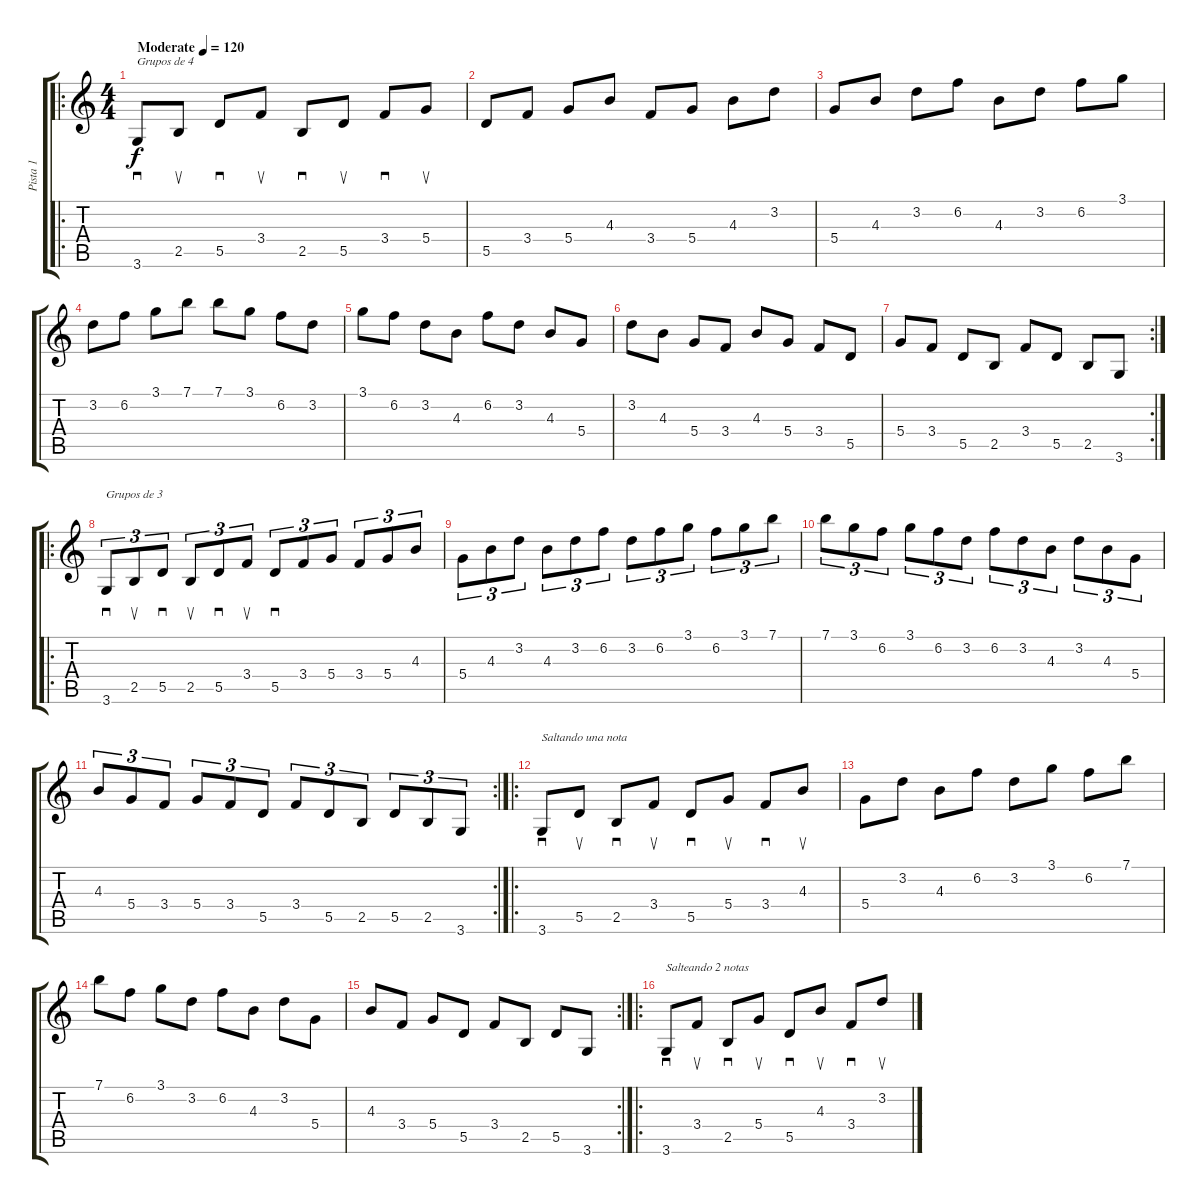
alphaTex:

\track ("Pista 1" "Pista 1") {instrument acousticguitarsteel}
\staff {score tabs}
\tuning (E4 B3 G3 D3 A2 E2) {hide}
\ro
\ts (4 4)
\tempo (120 "Moderate")
\clef g2
\ks c
3.6.8{sd txt "Grupos de 4" dy f instrument acousticguitarsteel} 2.5.8{su} 5.5.8{sd} 3.4.8{su} 2.5.8{sd} 5.5.8{su} 3.4.8{sd} 5.4.8{su} |
5.5.8 3.4.8 5.4.8 4.3.8 3.4.8 5.4.8 4.3.8 3.2.8 |
5.4.8 4.3.8 3.2.8 6.2.8 4.3.8 3.2.8 6.2.8 3.1.8 |
3.2.8 6.2.8 3.1.8 7.1.8 7.1.8 3.1.8 6.2.8 3.2.8 |
3.1.8 6.2.8 3.2.8 4.3.8 6.2.8 3.2.8 4.3.8 5.4.8 |
3.2.8 4.3.8 5.4.8 3.4.8 4.3.8 5.4.8 3.4.8 5.5.8 |
\rc 2
5.4.8 3.4.8 5.5.8 2.5.8 3.4.8 5.5.8 2.5.8 3.6.8 |
\ro
3.6.8{sd tu (3 2) txt "Grupos de 3"} 2.5.8{su tu (3 2)} 5.5.8{sd tu (3 2)} 2.5.8{su tu (3 2)} 5.5.8{sd tu (3 2)} 3.4.8{su tu (3 2)} 5.5.8{sd tu (3 2)} 3.4.8{tu (3 2)} 5.4.8{tu (3 2)} 3.4.8{tu (3 2)} 5.4.8{tu (3 2)} 4.3.8{tu (3 2)} |
5.4.8{tu (3 2)} 4.3.8{tu (3 2)} 3.2.8{tu (3 2)} 4.3.8{tu (3 2)} 3.2.8{tu (3 2)} 6.2.8{tu (3 2)} 3.2.8{tu (3 2)} 6.2.8{tu (3 2)} 3.1.8{tu (3 2)} 6.2.8{tu (3 2)} 3.1.8{tu (3 2)} 7.1.8{tu (3 2)} |
7.1.8{tu (3 2)} 3.1.8{tu (3 2)} 6.2.8{tu (3 2)} 3.1.8{tu (3 2)} 6.2.8{tu (3 2)} 3.2.8{tu (3 2)} 6.2.8{tu (3 2)} 3.2.8{tu (3 2)} 4.3.8{tu (3 2)} 3.2.8{tu (3 2)} 4.3.8{tu (3 2)} 5.4.8{tu (3 2)} |
\rc 2
4.3.8{tu (3 2)} 5.4.8{tu (3 2)} 3.4.8{tu (3 2)} 5.4.8{tu (3 2)} 3.4.8{tu (3 2)} 5.5.8{tu (3 2)} 3.4.8{tu (3 2)} 5.5.8{tu (3 2)} 2.5.8{tu (3 2)} 5.5.8{tu (3 2)} 2.5.8{tu (3 2)} 3.6.8{tu (3 2)} |
\ro
3.6.8{sd txt "Saltando una nota"} 5.5.8{su} 2.5.8{sd} 3.4.8{su} 5.5.8{sd} 5.4.8{su} 3.4.8{sd} 4.3.8{su} |
5.4.8 3.2.8 4.3.8 6.2.8 3.2.8 3.1.8 6.2.8 7.1.8 |
7.1.8 6.2.8 3.1.8 3.2.8 6.2.8 4.3.8 3.2.8 5.4.8 |
\rc 2
4.3.8 3.4.8 5.4.8 5.5.8 3.4.8 2.5.8 5.5.8 3.6.8 |
\ro
3.6.8{sd txt "Salteando 2 notas"} 3.4.8{su} 2.5.8{sd} 5.4.8{su} 5.5.8{sd} 4.3.8{su} 3.4.8{sd} 3.2.8{su}
